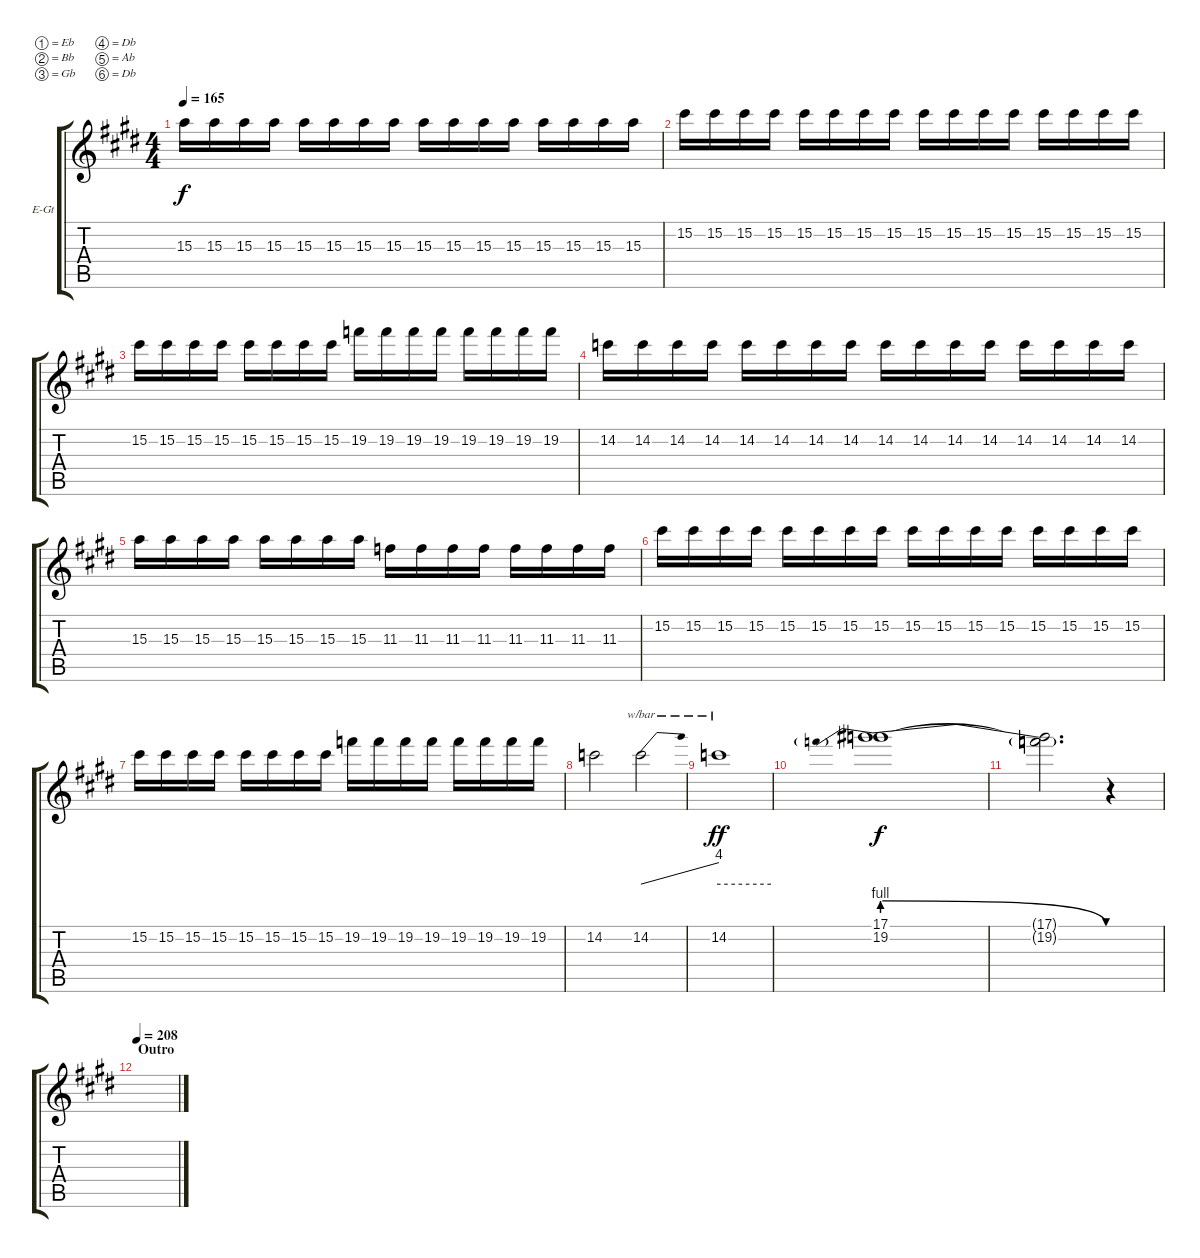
\defaultSystemsLayout 4
\bracketExtendMode groupsimilarinstruments
\firstSystemTrackNameOrientation horizontal
\otherSystemsTrackNameOrientation horizontal
\track ("Gary Smith - Lead" "E-Gt") {instrument distortionguitar}
\staff {score tabs}
\tuning (Eb4 Bb3 Gb3 Db3 Ab2 Db2)
\ts (4 4)
\tempo 165
\clef g2
\ks c#minor
15.3.16{dy f} 15.3.16 15.3.16 15.3.16 15.3.16 15.3.16 15.3.16 15.3.16 15.3.16 15.3.16 15.3.16 15.3.16 15.3.16 15.3.16 15.3.16 15.3.16 |
15.2.16 15.2.16 15.2.16 15.2.16 15.2.16 15.2.16 15.2.16 15.2.16 15.2.16 15.2.16 15.2.16 15.2.16 15.2.16 15.2.16 15.2.16 15.2.16 |
15.2.16 15.2.16 15.2.16 15.2.16 15.2.16 15.2.16 15.2.16 15.2.16 19.2.16 19.2.16 19.2.16 19.2.16 19.2.16 19.2.16 19.2.16 19.2.16 |
14.2.16 14.2.16 14.2.16 14.2.16 14.2.16 14.2.16 14.2.16 14.2.16 14.2.16 14.2.16 14.2.16 14.2.16 14.2.16 14.2.16 14.2.16 14.2.16 |
15.3.16 15.3.16 15.3.16 15.3.16 15.3.16 15.3.16 15.3.16 15.3.16 11.3.16 11.3.16 11.3.16 11.3.16 11.3.16 11.3.16 11.3.16 11.3.16 |
15.2.16 15.2.16 15.2.16 15.2.16 15.2.16 15.2.16 15.2.16 15.2.16 15.2.16 15.2.16 15.2.16 15.2.16 15.2.16 15.2.16 15.2.16 15.2.16 |
15.2.16 15.2.16 15.2.16 15.2.16 15.2.16 15.2.16 15.2.16 15.2.16 19.2.16 19.2.16 19.2.16 19.2.16 19.2.16 19.2.16 19.2.16 19.2.16 |
14.2.2 14.2.2{tbe (dive default 0 0 54.6 16)} |
14.2.1{tbe (hold default 0 0 60 0) dy ff} |
(19.2{be (prebendrelease 0 4 59.4 0)} 17.1).1{dy f} |
(19.2{t} 17.1{t}).2{d} r.4 |
\section ("" "Outro")
\tempo 208
